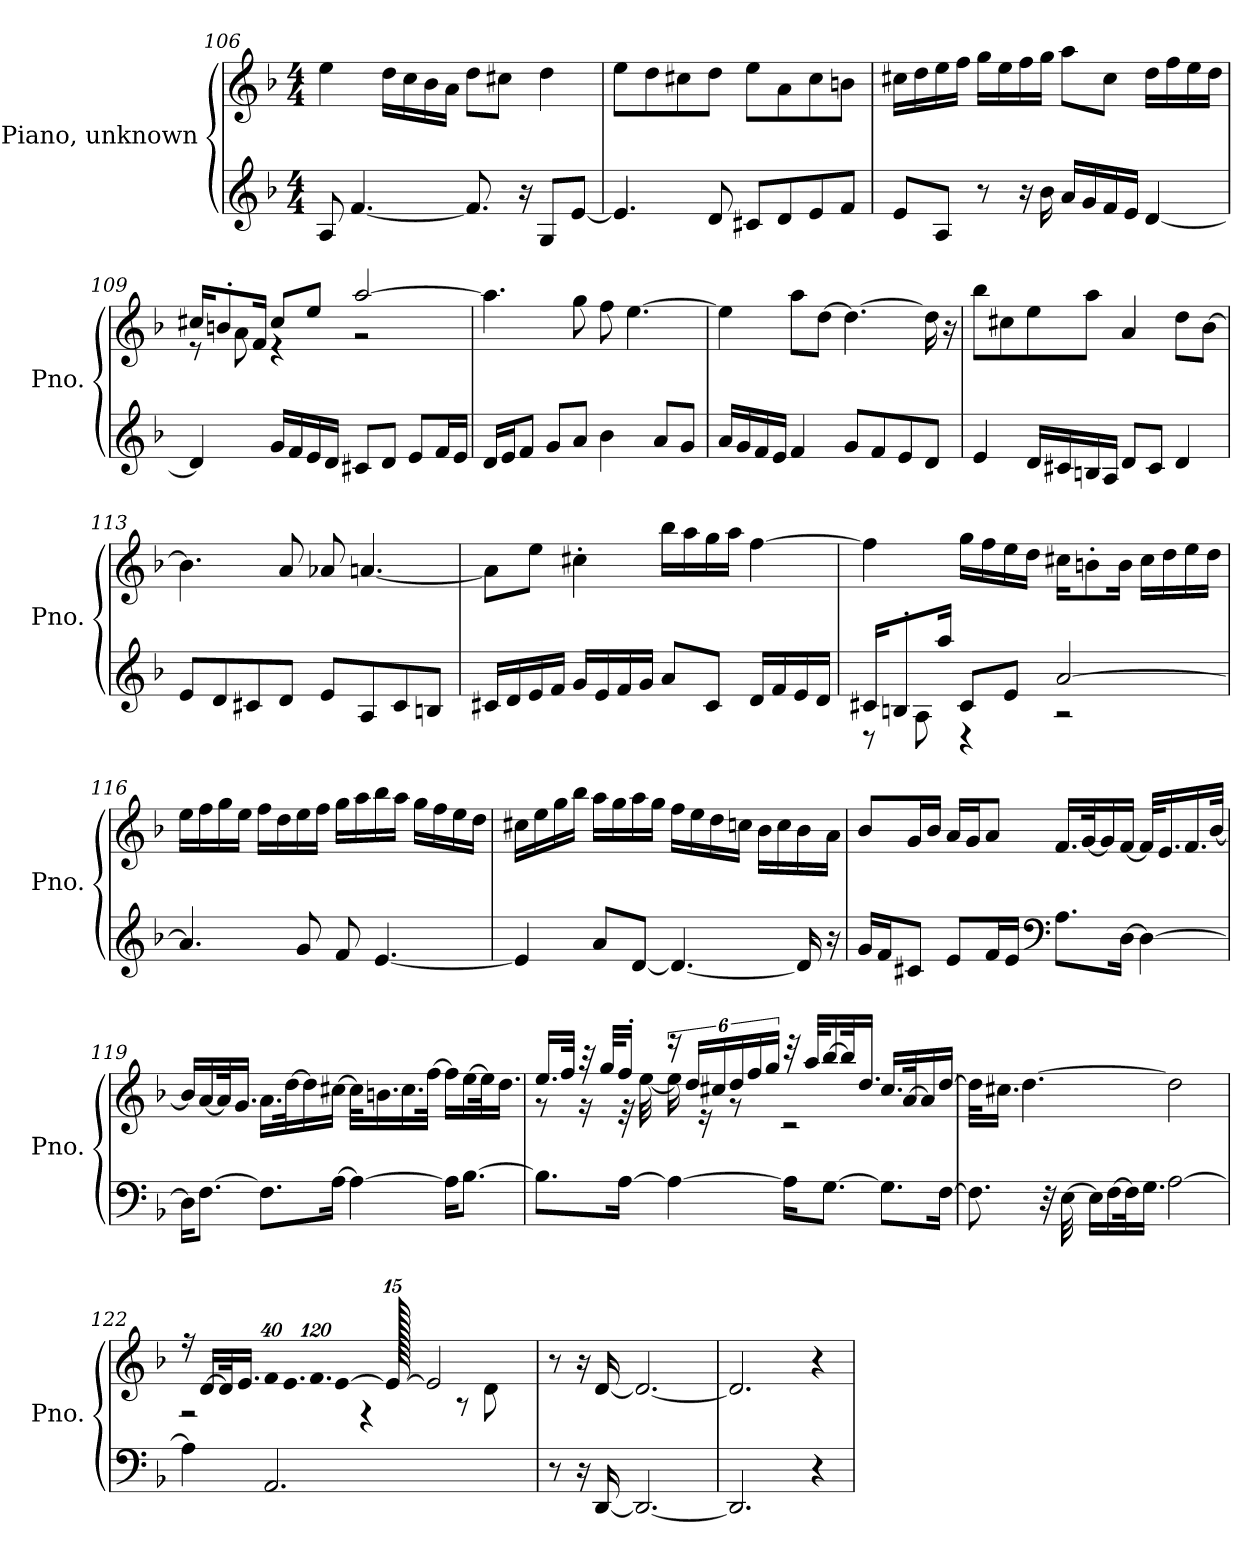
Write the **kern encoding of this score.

**kern	**kern
*part1	*part1
*staff2	*staff1
*I"Piano, unknown	*
*I'Pno.	*
!!LO:PB:g=z
*clefG2	*clefG2
*k[b-]	*k[b-]
*M4/4	*M4/4
=106	=106
8A/	4ee\
[4.f/	.
.	16dd\LL
.	16cc\
.	16b-\
.	16a\JJ
8.f/]	8dd\L
.	8cc#X\J
16r	.
8G/L	4dd\
[8e/J	.
=107	=107
4.e/]	8ee\L
.	8dd\
.	8cc#X\
8d/	8dd\J
8c#X/L	8ee\L
8d/	8a\
8e/	8cc#\
8f/J	8bn\J
=108	=108
8e/L	16cc#X\LL
.	16dd\
8A/J	16ee\
.	16ff\JJ
8r	16gg\LL
.	16ee\
16r	16ff\
16b-\	16gg\JJ
16a/LL	8aa\L
16g/	.
16f/	8cc#\J
16e/JJ	.
[4d/	16dd\LL
.	16ff\
.	16ee\
.	16dd\JJ
!!LO:LB:g=z
=109	=109
*	*^
4d/]	16cc#X/KL	8r
.	8bn'/	.
.	.	8a\
.	16f/Jk	.
16g/LL	8cc#/L	4r
16f/	.	.
16e/	8ee/J	.
16d/JJ	.	.
8c#X/L	[2aa/	2r
8d/J	.	.
8e/L	.	.
16f/L	.	.
16e/JJ	.	.
*	*v	*v
=110	=110
16d/LL	4.aa\]
16e/J	.
8f/J	.
8g/L	.
8a/J	8gg\
4b-\	8ff\
.	[4.ee\
8a/L	.
8g/J	.
=111	=111
16a/LL	4ee\]
16g/	.
16f/	.
16e/JJ	.
4f/	8aa\L
.	[8dd\J
8g/L	4.dd\_
8f/	.
8e/	.
8d/J	16dd\]
.	16r
!!LO:LB:g=z
=112	=112
4e/	8bb-\L
.	8cc#X\
16d/LL	8ee\
16c#X/	.
16Bn/	8aa\J
16A/JJ	.
8d/L	4a/
8c#/J	.
4d/	8dd\L
.	[8b-\J
=113	=113
8e/L	4.b-\]
8d/	.
8c#X/	.
8d/J	8a/
8e/L	8a-X/
8A/	[4.an/
8c#/	.
8Bn/J	.
=114	=114
16c#X/LL	8a\L]
16d/	.
16e/	8ee\J
16f/JJ	.
16g/LL	4cc#X'\
16e/	.
16f/	.
16g/JJ	.
8a/L	16bb-\LL
.	16aa\
8c#/J	16gg\
.	16aa\JJ
16d/LL	[4ff\
16f/	.
16e/	.
16d/JJ	.
!!LO:LB:g=z
=115	=115
*^	*
16c#X/KL	8r	4ff\]
8Bn'/	.	.
.	8A\	.
16aa/Jk	.	.
8c#/L	4r	16gg\LL
.	.	16ff\
8e/J	.	16ee\
.	.	16dd\JJ
[2a/	2r	16cc#X\KL
.	.	8bn'\
.	.	16b\Jk
.	.	16cc#\LL
.	.	16dd\
.	.	16ee\
.	.	16dd\JJ
*v	*v	*
=116	=116
4.a/]	16ee\LL
.	16ff\
.	16gg\
.	16ee\JJ
.	16ff\LL
.	16dd\
8g/	16ee\
.	16ff\JJ
8f/	16gg\LL
.	16aa\
[4.e/	16bb-\
.	16aa\JJ
.	16gg\LL
.	16ff\
.	16ee\
.	16dd\JJ
!!LO:LB:g=z
=117	=117
4e/]	16cc#X\LL
.	16ee\
.	16gg\
.	16bb-\JJ
8a/L	16aa\LL
.	16gg\
[8d/J	16aa\
.	16gg\JJ
4.d/_	16ff\LL
.	16ee\
.	16dd\
.	16ccn\JJ
.	16b-\LL
.	16cc\
16d/]	16b-\
16r	16a\JJ
=118	=118
16g/LL	8b-/L
16f/J	.
8c#X/J	16g/L
.	16b-/JJ
8e/L	16a/LL
.	16g/J
16f/L	8a/J
16e/JJ	.
*clefF4	*
8.A\L	16.f/LL
.	[32g/K
.	16g/]
[16D\Jk	[16f/JJ
4D\_	32f/KLL]
.	16.e/
.	16.f/
.	[32b-/JJk
!!LO:LB:g=z
=119	=119
16D\KL]	16b-/LL]
[8.F\J	[16a/
.	32a/K]
.	16.g/JJ
8.F\L]	16.a\LL
.	[32dd\K
.	16dd\]
[16A\Jk	[16cc#X\JJ
4A\_	32cc#\KLL]
.	16.bn\
.	16.cc#\
.	[32ff\JJk
16A\KL]	16ff\LL]
[8.B-\J	[16ee\
.	32ee\K]
.	16.dd\JJ
=120	=120
*	*^
8.B-\L]	16.ee/LL	8r
.	32ff/JJk	.
.	32r	16r
.	32gg/KLL	.
[16A\Jk	16ff'/JJ	32r
.	.	[32ee\
4A\_	24r	16ee\]
.	24dd/LL	.
.	.	16r
.	24cc#X/	.
*	*Xbrackettup	*
.	24dd/	8r
.	24ff/	.
.	24gg/JJ	.
16A\KL]	32r	2r
.	32aa/KLL	.
[8.G\J	[16bb-/	.
.	32bb-/K]	.
.	16.dd/JJ	.
8.G\L]	16.cc#/LL	.
.	[32a/K	.
.	16a/]	.
[16F\Jk	[16dd/JJ	.
*	*v	*v
!!LO:PB:g=z
=121	=121
8.F\]	32dd\KLL]
.	16.cc#X\JJ
.	[4.dd\
32r	.
[32E\	.
16E\LL]	.
[16F\	.
32F\K]	.
16.G\JJ	.
[2A\	2dd\]
=122	=122
*	*^
4A\]	16r	2r
.	[16d/LL	.
.	32d/K]	.
.	16.e/JJ	.
!	!LO:N:vis=32	!
2.AA/	640%23f/LLL	.
!	!LO:N:vis=32.	!
.	1920%103e/	.
!	!LO:N:vis=32.	!
.	1920%103f/J	.
.	[384%41e/J	.
.	1920e/_	4r
.	2e/]	.
.	.	8r
.	.	8d\
1920ryy	.	1920ryy
*	*v	*v
=123	=123
8r	8r
16r	16r
[16DD/	[16d/
2.DD/_	2.d/_
=124	=124
2.DD/]	2.d/]
4r	4r
=	=
*-	*-
